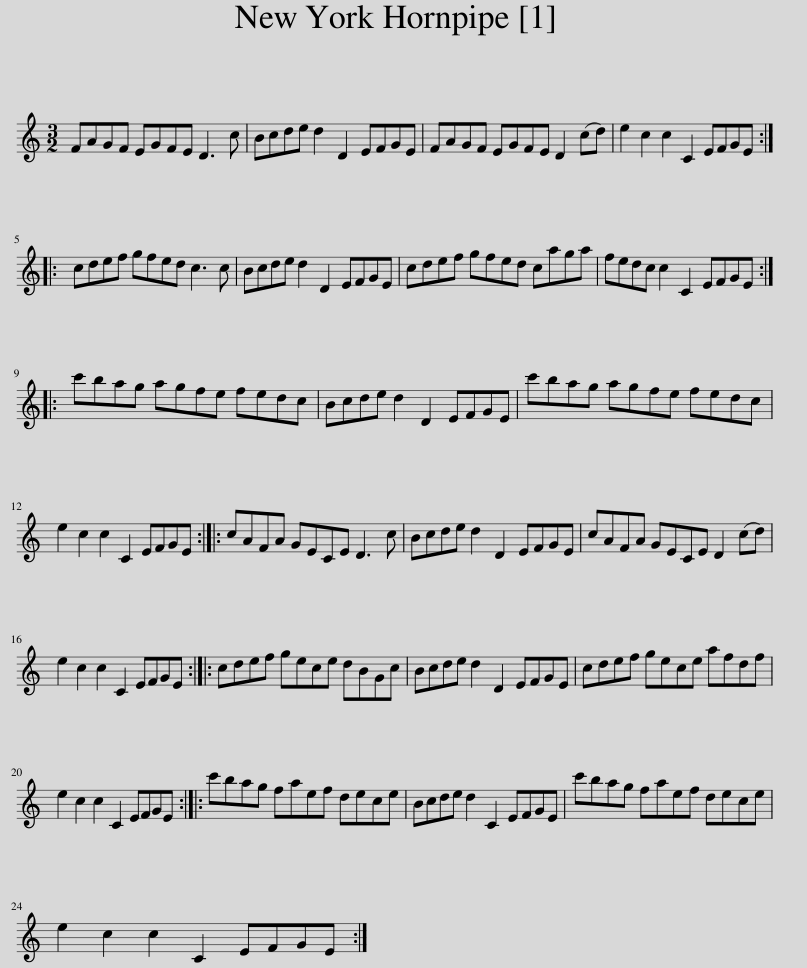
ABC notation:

X:1
L:1/8
M:3/2
I:linebreak $
K:C
V:1 treble
V:1
 FAGF EGFE D3 c | Bcde d2 D2 EFGE | FAGF EGFE D2 (cd) | e2 c2 c2 C2 EFGE ::$ cdef gfed c3 c | %5
 Bcde d2 D2 EFGE | cdef gfed caga | fedc c2 C2 EFGE ::$ c'bag agfe fedc | Bcde d2 D2 EFGE | %10
 c'bag agfe fedc |$ e2 c2 c2 C2 EFGE :: cAFA GECE D3 c | Bcde d2 D2 EFGE | cAFA GECE D2 (cd) |$ %15
 e2 c2 c2 C2 EFGE :: cdef gece dBGc | Bcde d2 D2 EFGE | cdef gece afdf |$ e2 c2 c2 C2 EFGE :: %20
 c'bag faef dece | Bcde d2 C2 EFGE | c'bag faef dece |$ e2 c2 c2 C2 EFGE :| %24
